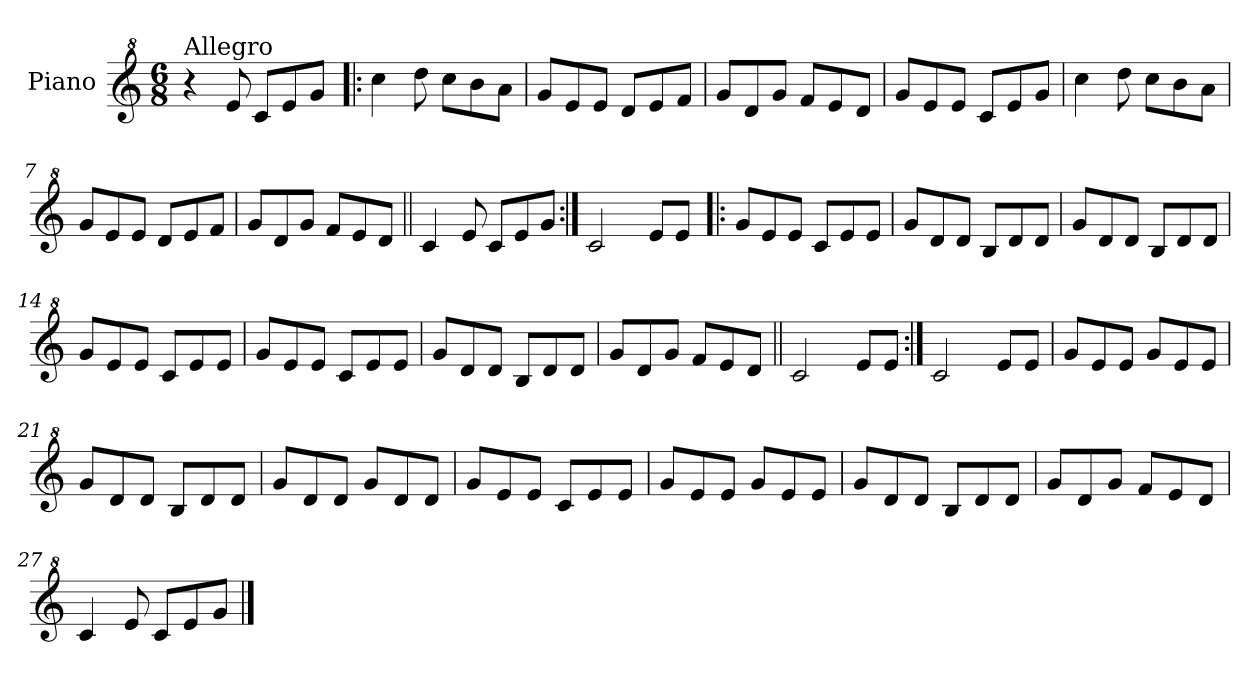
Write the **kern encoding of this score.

**kern
*part1
*staff1
*I"Piano
*I'Pno
*clefG^2
*k[]
*C:
*M6/8
=1
!LO:TX:a:t=Allegro
4r
8ee/
8cc/L
8ee/
8gg/J
=2!|:
4ccc\
8ddd\
8ccc\L
8bb\
8aa\J
=3
8gg/L
8ee/
8ee/J
8dd/L
8ee/
8ff/J
=4
8gg/L
8dd/
8gg/J
8ff/L
8ee/
8dd/J
=5
8gg/L
8ee/
8ee/J
8cc/L
8ee/
8gg/J
=6
4ccc\
8ddd\
8ccc\L
8bb\
8aa\J
=7
8gg/L
8ee/
8ee/J
8dd/L
8ee/
8ff/J
!!LO:LB:g=z
=8
8gg/L
8dd/
8gg/J
8ff/L
8ee/
8dd/J
=9||
4cc/
8ee/
8cc/L
8ee/
8gg/J
=10:|!
2cc/
8ee/L
8ee/J
=11!|:
8gg/L
8ee/
8ee/J
8cc/L
8ee/
8ee/J
=12
8gg/L
8dd/
8dd/J
8b/L
8dd/
8dd/J
=13
8gg/L
8dd/
8dd/J
8b/L
8dd/
8dd/J
=14
8gg/L
8ee/
8ee/J
8cc/L
8ee/
8ee/J
!!LO:LB:g=z
=15
8gg/L
8ee/
8ee/J
8cc/L
8ee/
8ee/J
=16
8gg/L
8dd/
8dd/J
8b/L
8dd/
8dd/J
=17
8gg/L
8dd/
8gg/J
8ff/L
8ee/
8dd/J
=18||
2cc/
8ee/L
8ee/J
=19:|!
2cc/
8ee/L
8ee/J
=20
8gg/L
8ee/
8ee/J
8gg/L
8ee/
8ee/J
=21
8gg/L
8dd/
8dd/J
8b/L
8dd/
8dd/J
!!LO:LB:g=z
=22
8gg/L
8dd/
8dd/J
8gg/L
8dd/
8dd/J
=23
8gg/L
8ee/
8ee/J
8cc/L
8ee/
8ee/J
=24
8gg/L
8ee/
8ee/J
8gg/L
8ee/
8ee/J
=25
8gg/L
8dd/
8dd/J
8b/L
8dd/
8dd/J
=26
8gg/L
8dd/
8gg/J
8ff/L
8ee/
8dd/J
=27
4cc/
8ee/
8cc/L
8ee/
8gg/J
==
*-
